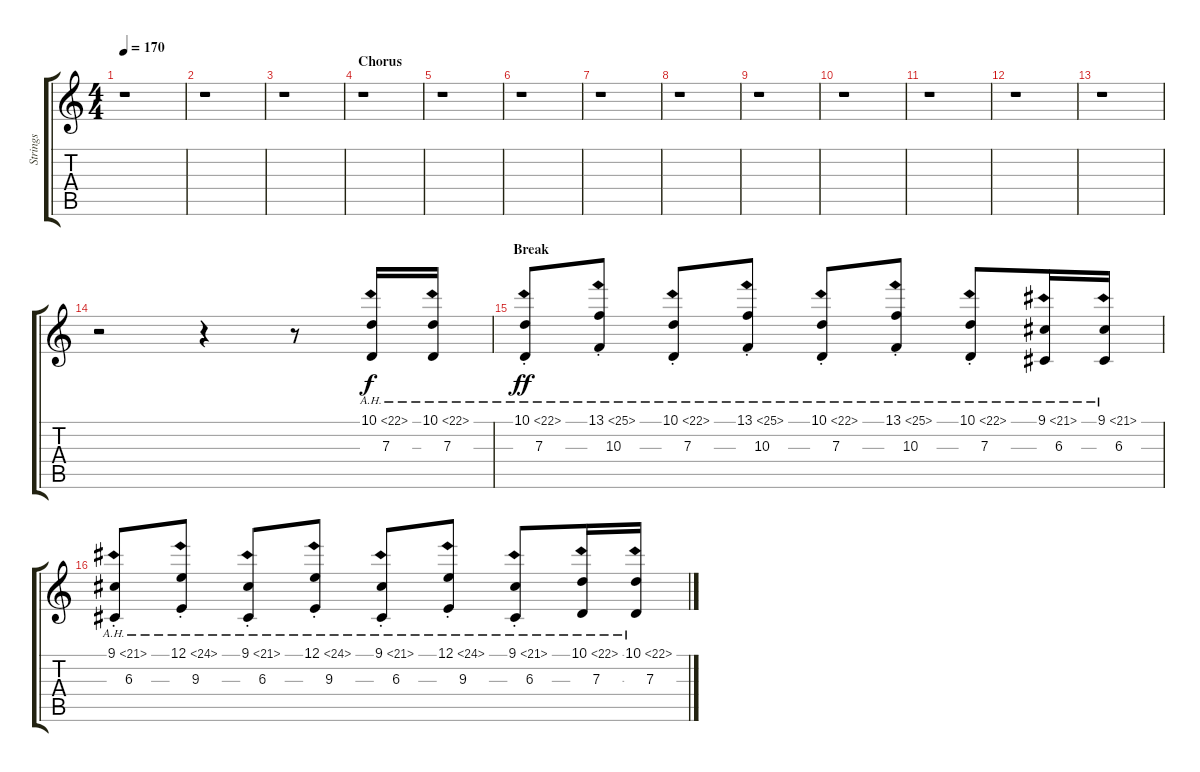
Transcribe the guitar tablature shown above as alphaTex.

\track ("Strings" "Strings") {instrument stringensemble1}
\staff {score tabs}
\tuning (E4 B3 G3 D3 A2 E2) {hide}
\ts (4 4)
\tempo 170
\clef g2
\ks c
r.1{dy f} |
r.1 |
r.1 |
\section ("" "Chorus")
r.1 |
r.1 |
r.1 |
r.1 |
r.1 |
r.1 |
r.1 |
r.1 |
r.1 |
r.1 |
r.2 r.4 r.8 (10.1{ah 12} 7.3).16 (10.1{ah 12} 7.3).16 |
\section ("" "Break")
(10.1{ah 12 st} 7.3).8{dy ff} (13.1{ah 12 st} 10.3).8 (10.1{ah 12 st} 7.3).8 (13.1{ah 12 st} 10.3).8 (10.1{ah 12 st} 7.3).8 (13.1{ah 12 st} 10.3).8 (10.1{ah 12 st} 7.3).8 (9.1{ah 12} 6.3).16 (9.1{ah 12} 6.3).16 |
(9.1{ah 12 st} 6.3).8 (12.1{ah 12 st} 9.3).8 (9.1{ah 12 st} 6.3).8 (12.1{ah 12 st} 9.3).8 (9.1{ah 12 st} 6.3).8 (12.1{ah 12 st} 9.3).8 (9.1{ah 12 st} 6.3).8 (10.1{ah 12} 7.3).16 (10.1{ah 12} 7.3).16
